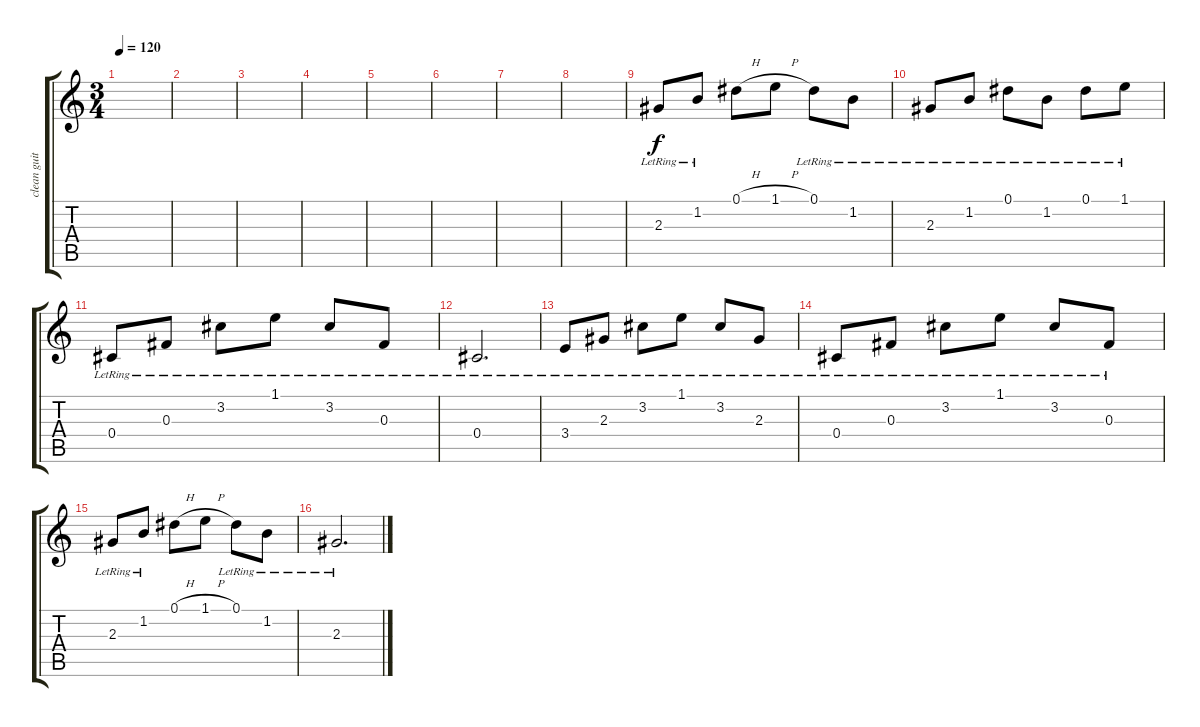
\track ("clean guitar 2" "clean guit") {instrument electricguitarclean}
\staff {score tabs}
\tuning (Eb4 Bb3 Gb3 Db3 Ab2 Eb2) {hide}
\ts (3 4)
\tempo 120
\clef g2
\ks c
|
|
|
|
|
|
|
|
2.3{lr}.8 1.2{lr}.8 0.1{h}.8 1.1{h}.8 0.1{lr}.8 1.2{lr}.8 |
2.3{lr}.8 1.2{lr}.8 0.1{lr}.8 1.2{lr}.8 0.1{lr}.8 1.1{lr}.8 |
0.4{lr}.8 0.3{lr}.8 3.2{lr}.8 1.1{lr}.8 3.2{lr}.8 0.3{lr}.8 |
0.4{lr}.2{d} |
3.4{lr}.8 2.3{lr}.8 3.2{lr}.8 1.1{lr}.8 3.2{lr}.8 2.3{lr}.8 |
0.4{lr}.8 0.3{lr}.8 3.2{lr}.8 1.1{lr}.8 3.2{lr}.8 0.3{lr}.8 |
2.3{lr}.8 1.2{lr}.8 0.1{h}.8 1.1{h}.8 0.1{lr}.8 1.2{lr}.8 |
2.3{lr}.2{d}
